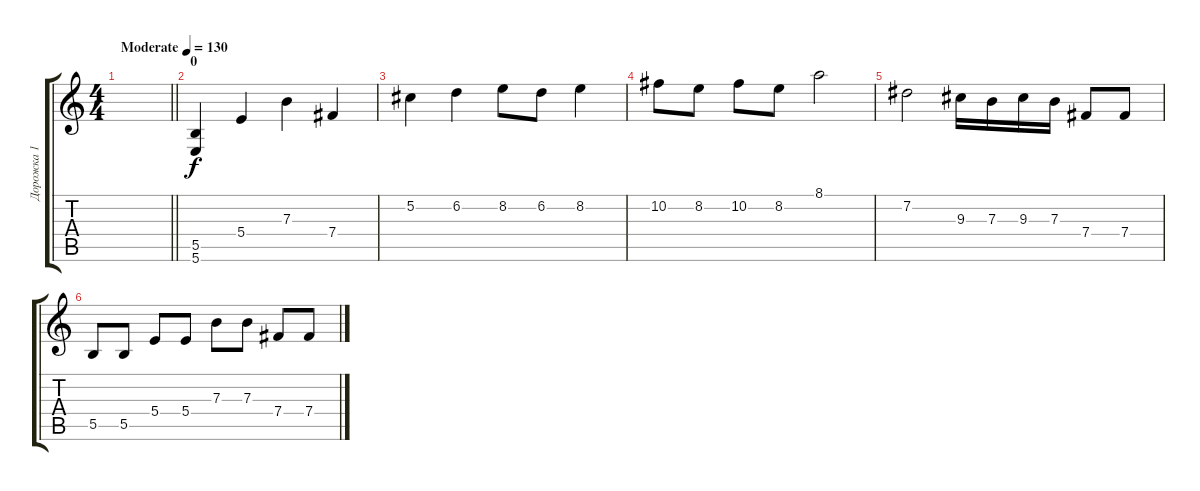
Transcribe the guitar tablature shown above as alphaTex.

\track ("Дорожка 1" "Дорожка 1") {instrument distortionguitar}
\staff {score tabs}
\tuning (Db4 Ab3 E3 B2 Gb2 B1) {hide}
\ts (4 4)
\tempo (130 "Moderate")
\clef g2
\barLineRight lightlight
\ks c
|
\section ("" "0")
(5.5 5.6).4 5.4.4 7.3.4 7.4.4 |
5.2.4 6.2.4 8.2.8 6.2.8 8.2.4 |
10.2.8 8.2.8 10.2.8 8.2.8 8.1.2 |
7.2.2 9.3.16 7.3.16 9.3.16 7.3.16 7.4.8 7.4.8 |
5.5.8 5.5.8 5.4.8 5.4.8 7.3.8 7.3.8 7.4.8 7.4.8
